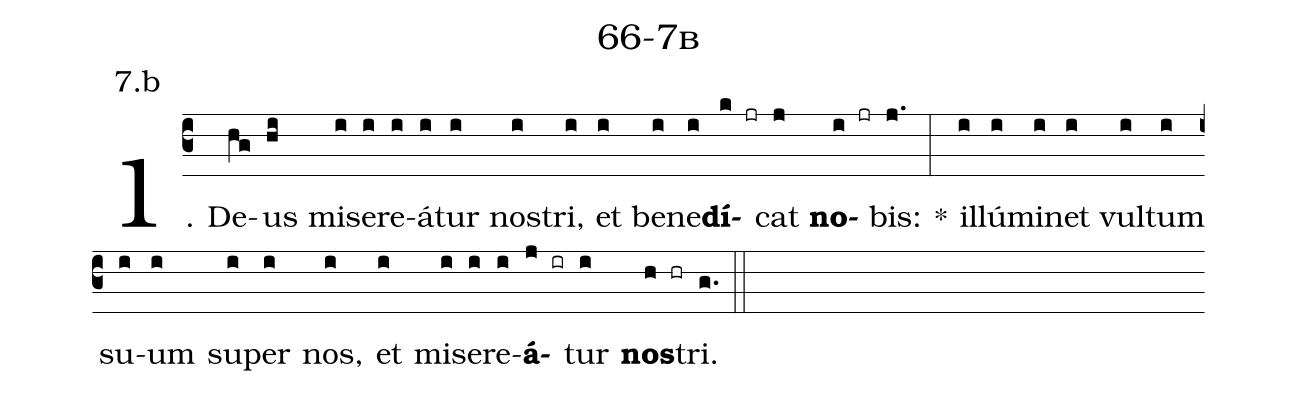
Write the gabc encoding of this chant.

name: 66-7b;
annotation: 7.b;
%%
(c3)1. De(hg)us(hi) mi(i)se(i)re(i)á(i)tur(i) nos(i)tri,(i) et(i) be(i)ne(i)<b>dí</b>(k jr)cat(j) <b>no</b>(i jr)bis:(j.) *(:) il(i)lú(i)mi(i)net(i) vul(i)tum(i) su(i)um(i) su(i)per(i) nos,(i) et(i) mi(i)se(i)re(i)<b>á</b>(j ir)tur(i) <b>nos</b>(h hr)tri.(g.) (::)
